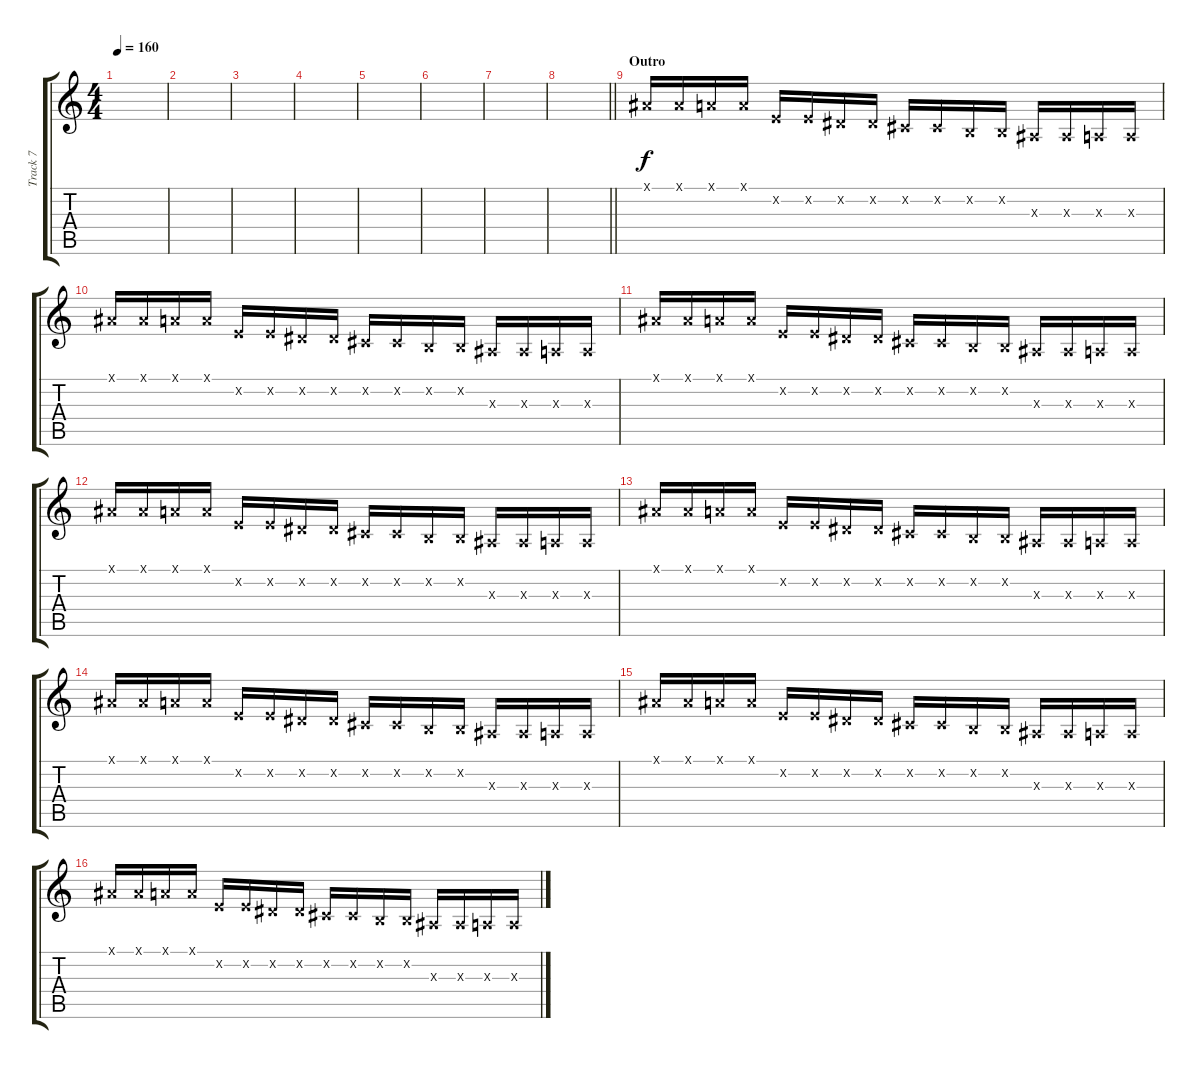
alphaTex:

\track ("Track 7" "Track 7") {instrument telephonering}
\staff {score tabs}
\tuning (E4 B3 G3 D3 A2 E2) {hide}
\ts (4 4)
\tempo 160
\clef g2
\ks c
|
|
|
|
|
|
|
\barLineRight lightlight
|
\section ("" "Outro")
6.1{x}.16{balance 0} 6.1{x}.16 5.1{x}.16 5.1{x}.16 5.2{x}.16 5.2{x}.16 4.2{x}.16 4.2{x}.16 2.2{x}.16 2.2{x}.16 0.2{x}.16 0.2{x}.16 3.3{x}.16 3.3{x}.16 2.3{x}.16 2.3{x}.16 |
6.1{x}.16{balance 16} 6.1{x}.16 5.1{x}.16 5.1{x}.16 5.2{x}.16 5.2{x}.16 4.2{x}.16 4.2{x}.16 2.2{x}.16 2.2{x}.16 0.2{x}.16 0.2{x}.16 3.3{x}.16 3.3{x}.16 2.3{x}.16 2.3{x}.16 |
6.1{x}.16{balance 0} 6.1{x}.16 5.1{x}.16 5.1{x}.16 5.2{x}.16 5.2{x}.16 4.2{x}.16 4.2{x}.16 2.2{x}.16 2.2{x}.16 0.2{x}.16 0.2{x}.16 3.3{x}.16 3.3{x}.16 2.3{x}.16 2.3{x}.16 |
6.1{x}.16{balance 16} 6.1{x}.16 5.1{x}.16 5.1{x}.16 5.2{x}.16 5.2{x}.16 4.2{x}.16 4.2{x}.16 2.2{x}.16 2.2{x}.16 0.2{x}.16 0.2{x}.16 3.3{x}.16 3.3{x}.16 2.3{x}.16 2.3{x}.16 |
6.1{x}.16{balance 0} 6.1{x}.16 5.1{x}.16 5.1{x}.16 5.2{x}.16 5.2{x}.16 4.2{x}.16 4.2{x}.16 2.2{x}.16 2.2{x}.16 0.2{x}.16 0.2{x}.16 3.3{x}.16 3.3{x}.16 2.3{x}.16 2.3{x}.16 |
6.1{x}.16{balance 16} 6.1{x}.16 5.1{x}.16 5.1{x}.16 5.2{x}.16 5.2{x}.16 4.2{x}.16 4.2{x}.16 2.2{x}.16 2.2{x}.16 0.2{x}.16 0.2{x}.16 3.3{x}.16 3.3{x}.16 2.3{x}.16 2.3{x}.16 |
6.1{x}.16{balance 0} 6.1{x}.16 5.1{x}.16 5.1{x}.16 5.2{x}.16 5.2{x}.16 4.2{x}.16 4.2{x}.16 2.2{x}.16 2.2{x}.16 0.2{x}.16 0.2{x}.16 3.3{x}.16 3.3{x}.16 2.3{x}.16 2.3{x}.16 |
6.1{x}.16{balance 16} 6.1{x}.16 5.1{x}.16 5.1{x}.16 5.2{x}.16 5.2{x}.16 4.2{x}.16 4.2{x}.16 2.2{x}.16 2.2{x}.16 0.2{x}.16 0.2{x}.16 3.3{x}.16 3.3{x}.16 2.3{x}.16 2.3{x}.16
